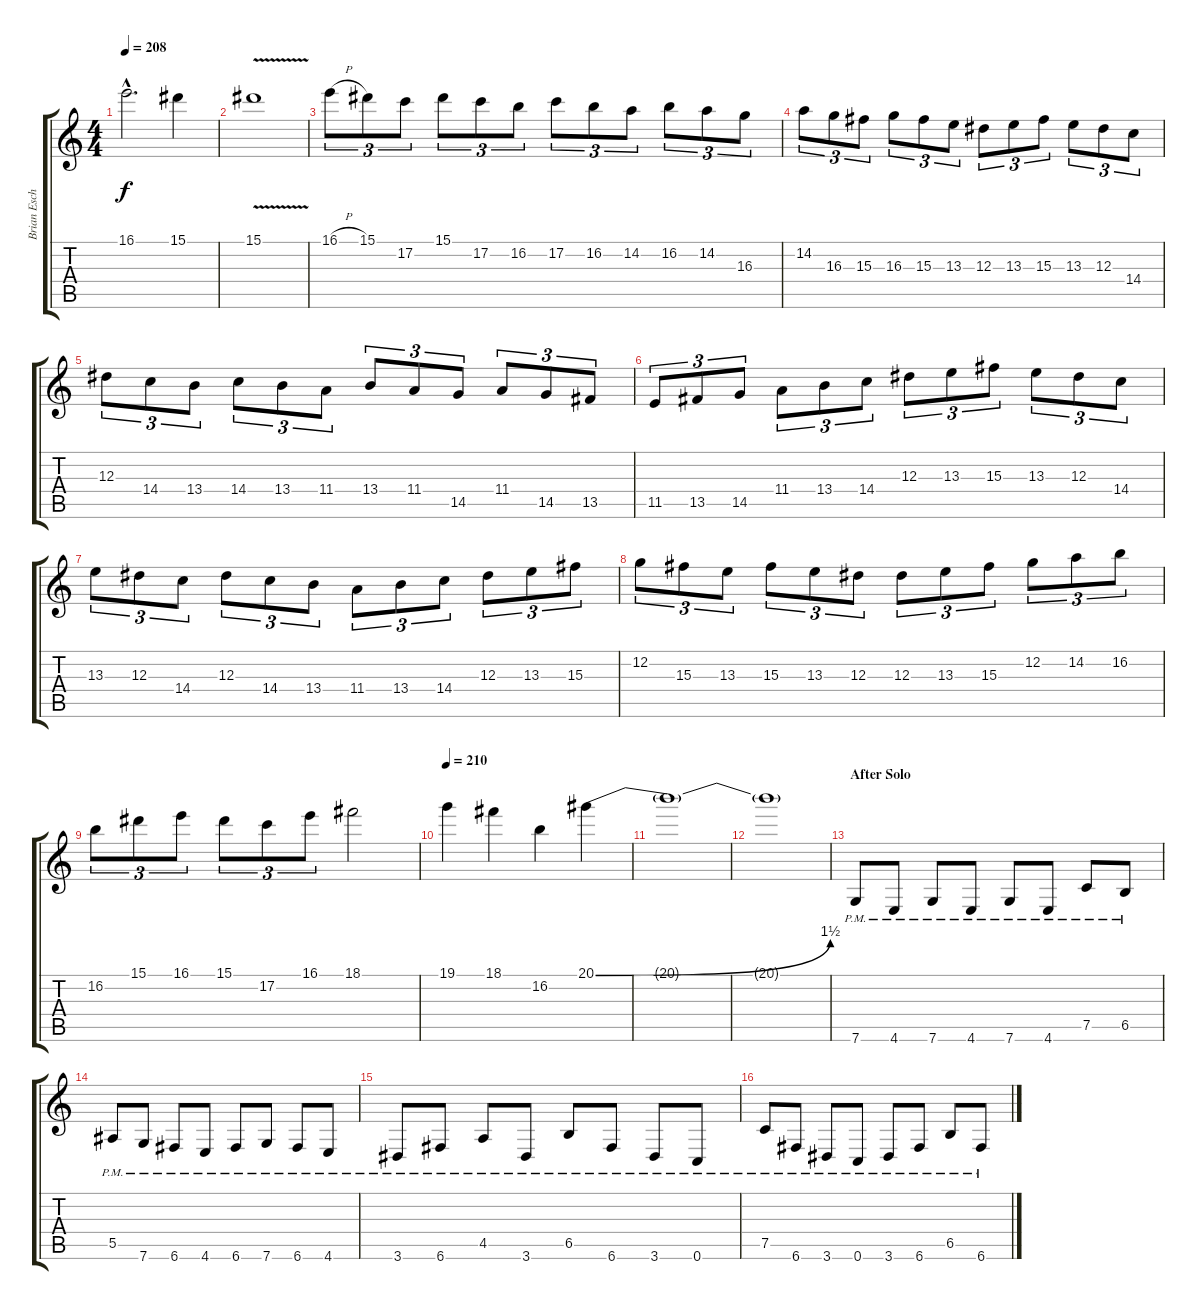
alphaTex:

\track ("Brian Eschbach (Lead Guitar)" "Brian Esch") {instrument distortionguitar}
\staff {score tabs}
\tuning (C4 G3 Eb3 Bb2 F2 C2) {hide}
\ts (4 4)
\tempo 208
\clef g2
\ks c
16.1{hac}.2{d dy f} 15.1.4 |
15.1{v}.1 |
16.1{h}.8{tu (3 2)} 15.1.8{tu (3 2)} 17.2.8{tu (3 2)} 15.1.8{tu (3 2)} 17.2.8{tu (3 2)} 16.2.8{tu (3 2)} 17.2.8{tu (3 2)} 16.2.8{tu (3 2)} 14.2.8{tu (3 2)} 16.2.8{tu (3 2)} 14.2.8{tu (3 2)} 16.3.8{tu (3 2)} |
14.2.8{tu (3 2)} 16.3.8{tu (3 2)} 15.3.8{tu (3 2)} 16.3.8{tu (3 2)} 15.3.8{tu (3 2)} 13.3.8{tu (3 2)} 12.3.8{tu (3 2)} 13.3.8{tu (3 2)} 15.3.8{tu (3 2)} 13.3.8{tu (3 2)} 12.3.8{tu (3 2)} 14.4.8{tu (3 2)} |
12.3.8{tu (3 2)} 14.4.8{tu (3 2)} 13.4.8{tu (3 2)} 14.4.8{tu (3 2)} 13.4.8{tu (3 2)} 11.4.8{tu (3 2)} 13.4.8{tu (3 2)} 11.4.8{tu (3 2)} 14.5.8{tu (3 2)} 11.4.8{tu (3 2)} 14.5.8{tu (3 2)} 13.5.8{tu (3 2)} |
11.5.8{tu (3 2)} 13.5.8{tu (3 2)} 14.5.8{tu (3 2)} 11.4.8{tu (3 2)} 13.4.8{tu (3 2)} 14.4.8{tu (3 2)} 12.3.8{tu (3 2)} 13.3.8{tu (3 2)} 15.3.8{tu (3 2)} 13.3.8{tu (3 2)} 12.3.8{tu (3 2)} 14.4.8{tu (3 2)} |
13.3.8{tu (3 2)} 12.3.8{tu (3 2)} 14.4.8{tu (3 2)} 12.3.8{tu (3 2)} 14.4.8{tu (3 2)} 13.4.8{tu (3 2)} 11.4.8{tu (3 2)} 13.4.8{tu (3 2)} 14.4.8{tu (3 2)} 12.3.8{tu (3 2)} 13.3.8{tu (3 2)} 15.3.8{tu (3 2)} |
12.2.8{tu (3 2)} 15.3.8{tu (3 2)} 13.3.8{tu (3 2)} 15.3.8{tu (3 2)} 13.3.8{tu (3 2)} 12.3.8{tu (3 2)} 12.3.8{tu (3 2)} 13.3.8{tu (3 2)} 15.3.8{tu (3 2)} 12.2.8{tu (3 2)} 14.2.8{tu (3 2)} 16.2.8{tu (3 2)} |
16.2.8{tu (3 2)} 15.1.8{tu (3 2)} 16.1.8{tu (3 2)} 15.1.8{tu (3 2)} 17.2.8{tu (3 2)} 16.1.8{tu (3 2)} 18.1.2 |
\tempo 210
19.1.4 18.1.4 16.2.4 20.1{be (bend 0 0 60 6)}.4 |
20.1{t}.1 |
20.1{t}.1 |
\section ("" "After Solo")
7.6{pm}.8{balance 16} 4.6{pm}.8 7.6{pm}.8 4.6{pm}.8 7.6{pm}.8 4.6{pm}.8 7.5{pm}.8 6.5{pm}.8 |
5.5{pm}.8 7.6{pm}.8 6.6{pm}.8 4.6{pm}.8 6.6{pm}.8 7.6{pm}.8 6.6{pm}.8 4.6{pm}.8 |
3.6{pm}.8 6.6{pm}.8 4.5{pm}.8 3.6{pm}.8 6.5{pm}.8 6.6{pm}.8 3.6{pm}.8 0.6{pm}.8 |
7.5{pm}.8 6.6{pm}.8 3.6{pm}.8 0.6{pm}.8 3.6{pm}.8 6.6{pm}.8 6.5{pm}.8 6.6{pm}.8
